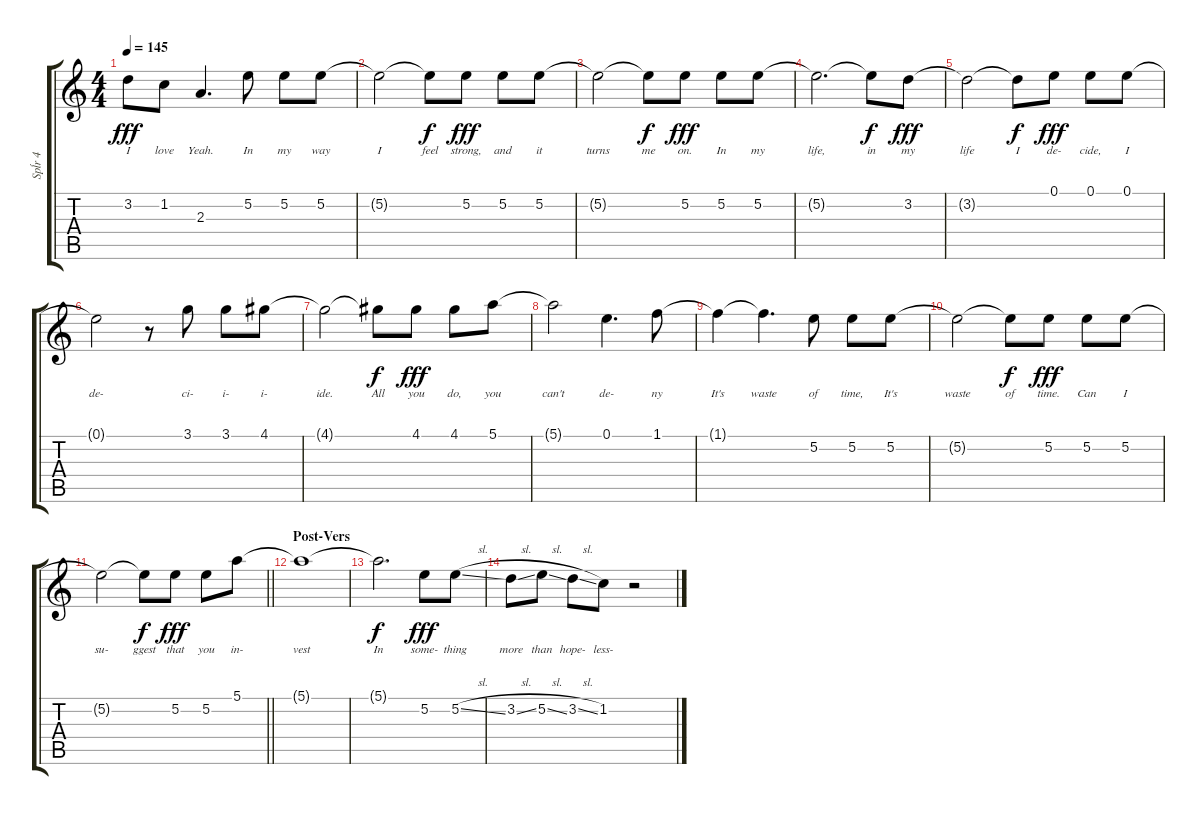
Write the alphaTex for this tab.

\track ("Spĺr 4" "Spĺr 4") {instrument distortionguitar}
\staff {score tabs}
\tuning (E4 B3 G3 D3 A2 E2) {hide}
\ts (4 4)
\tempo 145
\clef g2
\ks c
3.2{t}.8{lyrics (0 "I") lyrics (1 "") lyrics (2 "") lyrics (3 "") lyrics (4 "") dy fff} 1.2.8{lyrics (0 "love") lyrics (1 "") lyrics (2 "") lyrics (3 "") lyrics (4 "")} 2.3.4{d lyrics (0 "Yeah.") lyrics (1 "") lyrics (2 "") lyrics (3 "") lyrics (4 "")} 5.2.8{lyrics (0 "In") lyrics (1 "") lyrics (2 "") lyrics (3 "") lyrics (4 "")} 5.2.8{lyrics (0 "my") lyrics (1 "") lyrics (2 "") lyrics (3 "") lyrics (4 "")} 5.2.8{lyrics (0 "way") lyrics (1 "") lyrics (2 "") lyrics (3 "") lyrics (4 "")} |
5.2{t}.2{lyrics (0 "I") lyrics (1 "") lyrics (2 "") lyrics (3 "") lyrics (4 "")} 5.2{t}.8{lyrics (0 "feel") lyrics (1 "") lyrics (2 "") lyrics (3 "") lyrics (4 "") dy f} 5.2.8{lyrics (0 "strong,") lyrics (1 "") lyrics (2 "") lyrics (3 "") lyrics (4 "") dy fff} 5.2.8{lyrics (0 "and") lyrics (1 "") lyrics (2 "") lyrics (3 "") lyrics (4 "")} 5.2.8{lyrics (0 "it") lyrics (1 "") lyrics (2 "") lyrics (3 "") lyrics (4 "")} |
5.2{t}.2{lyrics (0 "turns") lyrics (1 "") lyrics (2 "") lyrics (3 "") lyrics (4 "")} 5.2{t}.8{lyrics (0 "me") lyrics (1 "") lyrics (2 "") lyrics (3 "") lyrics (4 "") dy f} 5.2.8{lyrics (0 "on.") lyrics (1 "") lyrics (2 "") lyrics (3 "") lyrics (4 "") dy fff} 5.2.8{lyrics (0 "In") lyrics (1 "") lyrics (2 "") lyrics (3 "") lyrics (4 "")} 5.2.8{lyrics (0 "my") lyrics (1 "") lyrics (2 "") lyrics (3 "") lyrics (4 "")} |
5.2{t}.2{d lyrics (0 "life,") lyrics (1 "") lyrics (2 "") lyrics (3 "") lyrics (4 "")} 5.2{t}.8{lyrics (0 "in") lyrics (1 "") lyrics (2 "") lyrics (3 "") lyrics (4 "") dy f} 3.2.8{lyrics (0 "my") lyrics (1 "") lyrics (2 "") lyrics (3 "") lyrics (4 "") dy fff} |
3.2{t}.2{lyrics (0 "life") lyrics (1 "") lyrics (2 "") lyrics (3 "") lyrics (4 "")} 3.2{t}.8{lyrics (0 "I") lyrics (1 "") lyrics (2 "") lyrics (3 "") lyrics (4 "") dy f} 0.1.8{lyrics (0 "de-") lyrics (1 "") lyrics (2 "") lyrics (3 "") lyrics (4 "") dy fff} 0.1.8{lyrics (0 "cide,") lyrics (1 "") lyrics (2 "") lyrics (3 "") lyrics (4 "")} 0.1.8{lyrics (0 "I") lyrics (1 "") lyrics (2 "") lyrics (3 "") lyrics (4 "")} |
0.1{t}.2{lyrics (0 "de-") lyrics (1 "") lyrics (2 "") lyrics (3 "") lyrics (4 "")} r.8 3.1.8{lyrics (0 "ci-") lyrics (1 "") lyrics (2 "") lyrics (3 "") lyrics (4 "")} 3.1.8{lyrics (0 "i-") lyrics (1 "") lyrics (2 "") lyrics (3 "") lyrics (4 "")} 4.1.8{lyrics (0 "i-") lyrics (1 "") lyrics (2 "") lyrics (3 "") lyrics (4 "")} |
4.1{t}.2{lyrics (0 "ide.") lyrics (1 "") lyrics (2 "") lyrics (3 "") lyrics (4 "")} 4.1{t}.8{lyrics (0 "All") lyrics (1 "") lyrics (2 "") lyrics (3 "") lyrics (4 "") dy f} 4.1.8{lyrics (0 "you") lyrics (1 "") lyrics (2 "") lyrics (3 "") lyrics (4 "") dy fff} 4.1.8{lyrics (0 "do,") lyrics (1 "") lyrics (2 "") lyrics (3 "") lyrics (4 "")} 5.1.8{lyrics (0 "you") lyrics (1 "") lyrics (2 "") lyrics (3 "") lyrics (4 "")} |
5.1{t}.2{lyrics (0 "can't") lyrics (1 "") lyrics (2 "") lyrics (3 "") lyrics (4 "")} 0.1.4{d lyrics (0 "de-") lyrics (1 "") lyrics (2 "") lyrics (3 "") lyrics (4 "")} 1.1.8{lyrics (0 "ny") lyrics (1 "") lyrics (2 "") lyrics (3 "") lyrics (4 "")} |
1.1{t}.4{lyrics (0 "It's") lyrics (1 "") lyrics (2 "") lyrics (3 "") lyrics (4 "")} 1.1{t}.4{d lyrics (0 "waste") lyrics (1 "") lyrics (2 "") lyrics (3 "") lyrics (4 "")} 5.2.8{lyrics (0 "of") lyrics (1 "") lyrics (2 "") lyrics (3 "") lyrics (4 "")} 5.2.8{lyrics (0 "time,") lyrics (1 "") lyrics (2 "") lyrics (3 "") lyrics (4 "")} 5.2.8{lyrics (0 "It's") lyrics (1 "") lyrics (2 "") lyrics (3 "") lyrics (4 "")} |
5.2{t}.2{lyrics (0 "waste") lyrics (1 "") lyrics (2 "") lyrics (3 "") lyrics (4 "")} 5.2{t}.8{lyrics (0 "of") lyrics (1 "") lyrics (2 "") lyrics (3 "") lyrics (4 "") dy f} 5.2.8{lyrics (0 "time.") lyrics (1 "") lyrics (2 "") lyrics (3 "") lyrics (4 "") dy fff} 5.2.8{lyrics (0 "Can") lyrics (1 "") lyrics (2 "") lyrics (3 "") lyrics (4 "")} 5.2.8{lyrics (0 "I") lyrics (1 "") lyrics (2 "") lyrics (3 "") lyrics (4 "")} |
\barLineRight lightlight
5.2{t}.2{lyrics (0 "su-") lyrics (1 "") lyrics (2 "") lyrics (3 "") lyrics (4 "")} 5.2{t}.8{lyrics (0 "ggest") lyrics (1 "") lyrics (2 "") lyrics (3 "") lyrics (4 "") dy f} 5.2.8{lyrics (0 "that") lyrics (1 "") lyrics (2 "") lyrics (3 "") lyrics (4 "") dy fff} 5.2.8{lyrics (0 "you") lyrics (1 "") lyrics (2 "") lyrics (3 "") lyrics (4 "")} 5.1.8{lyrics (0 "in-") lyrics (1 "") lyrics (2 "") lyrics (3 "") lyrics (4 "")} |
\section ("" "Post-Vers")
5.1{t}.1{lyrics (0 "vest") lyrics (1 "") lyrics (2 "") lyrics (3 "") lyrics (4 "")} |
5.1{t}.2{d lyrics (0 "In") lyrics (1 "") lyrics (2 "") lyrics (3 "") lyrics (4 "") dy f} 5.2.8{lyrics (0 "some-") lyrics (1 "") lyrics (2 "") lyrics (3 "") lyrics (4 "") dy fff} 5.2{sl}.8{lyrics (0 "thing") lyrics (1 "") lyrics (2 "") lyrics (3 "") lyrics (4 "")} |
3.2{sl}.8{lyrics (0 "more") lyrics (1 "") lyrics (2 "") lyrics (3 "") lyrics (4 "")} 5.2{sl}.8{lyrics (0 "than") lyrics (1 "") lyrics (2 "") lyrics (3 "") lyrics (4 "")} 3.2{sl}.8{lyrics (0 "hope-") lyrics (1 "") lyrics (2 "") lyrics (3 "") lyrics (4 "")} 1.2.8{lyrics (0 "less-") lyrics (1 "") lyrics (2 "") lyrics (3 "") lyrics (4 "")} r.2
